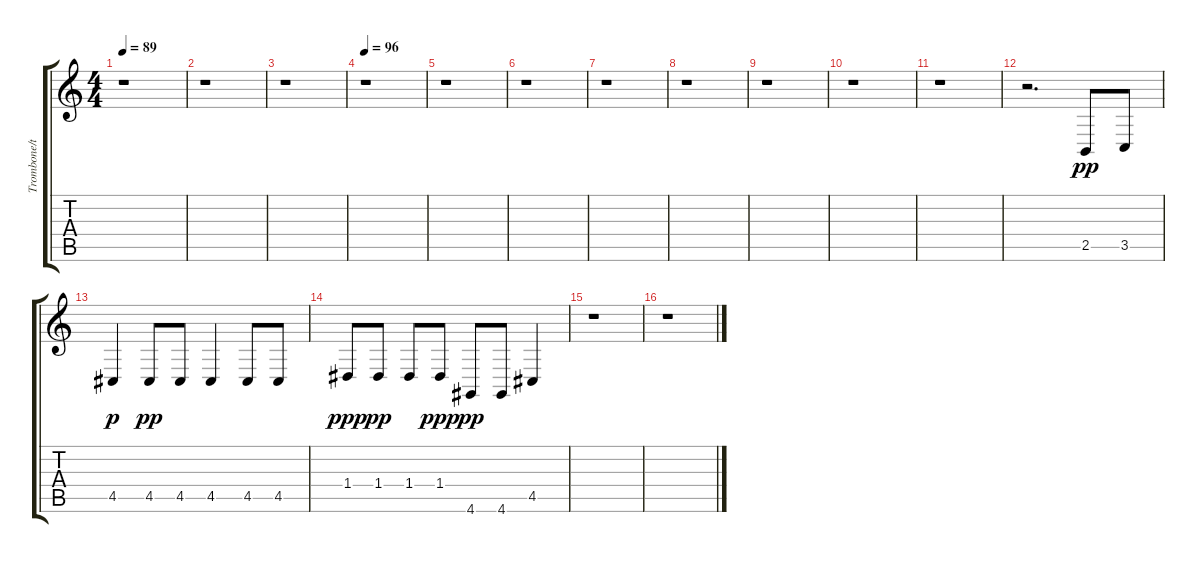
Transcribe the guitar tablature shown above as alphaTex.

\track ("Trombone/tuba" "Trombone/t") {instrument trombone}
\staff {score tabs}
\tuning (E4 B3 G3 D3 A2 E2) {hide}
\ts (4 4)
\tempo 89
\clef g2
\ks c
r.1{dy f} |
r.1 |
r.1 |
\tempo 96
r.1 |
r.1 |
r.1 |
r.1 |
r.1 |
r.1 |
r.1 |
r.1 |
r.2{d} 2.5.8{dy pp} 3.5.8 |
4.5.4{dy p} 4.5.8{dy pp} 4.5.8 4.5.4 4.5.8 4.5.8 |
1.4.8{dy ppp} 1.4.8{dy pp} 1.4.8 1.4.8{dy ppp} 4.6.8{dy pp} 4.6.8 4.5.4 |
r.1 |
r.1
